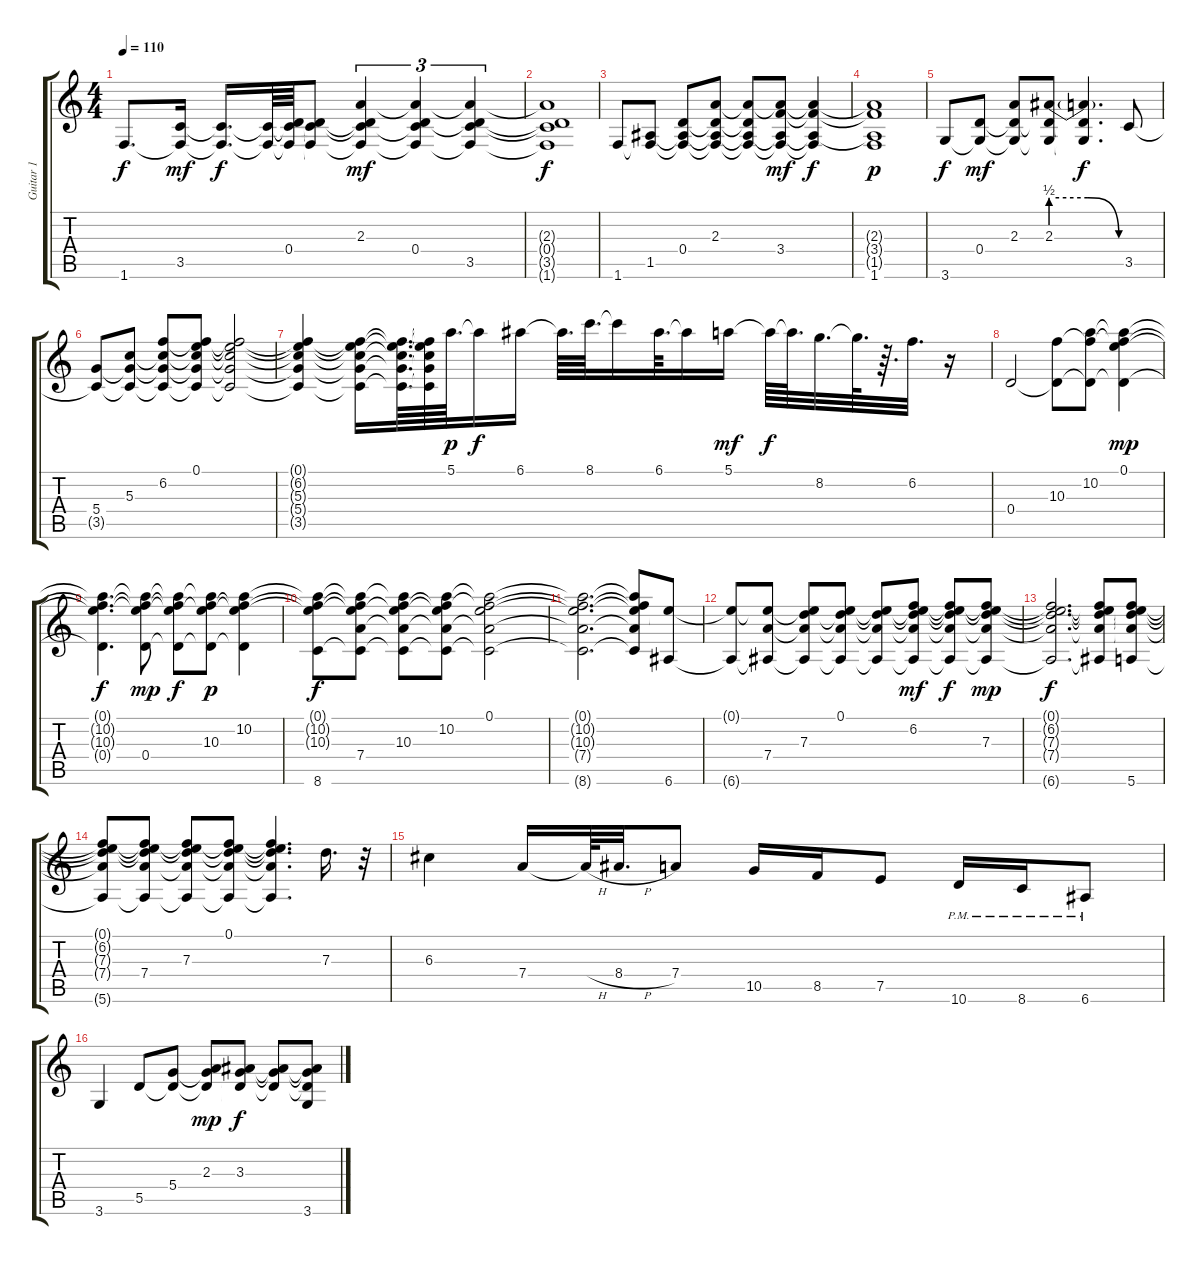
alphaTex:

\track ("Guitar 1" "Guitar 1") {instrument acousticguitarsteel}
\staff {score tabs}
\tuning (E4 B3 G3 D3 A2 E2) {hide}
\ts (4 4)
\tempo 110
\clef g2
\ks c
1.6.8{d dy f} (3.5 1.6{t}).16{dy mf} (3.5{t} 1.6{t}).16{d dy f} (3.5{t} 1.6{t}).64 (0.4 3.5{t} 1.6{t}).64 (0.4{t} 3.5{t} 1.6{t}).8 (2.3 0.4{t} 3.5{t} 1.6{t}).4{tu (3 2) dy mf} (2.3{t} 0.4 3.5{t} 1.6{t}).4{tu (3 2)} (2.3{t} 0.4{t} 3.5 1.6{t}).4{tu (3 2)} |
(2.3{t} 0.4{t} 3.5{t} 1.6{t}).1{dy f} |
1.6.8 (1.5 1.6{t}).8 (0.4 1.5{t} 1.6{t}).8 (2.3 0.4{t} 1.5{t} 1.6{t}).8 (2.3{t} 0.4{t} 1.5{t} 1.6{t}).8 (2.3{t} 3.4 1.5{t} 1.6{t}).8{dy mf} (2.3{t} 3.4{t} 1.5{t} 1.6{t}).4{dy f} |
(2.3{t} 3.4{t} 1.5{t} 1.6).1{dy p} |
3.6.8{dy f} (0.4 3.6{t}).8{dy mf} (2.3 0.4{t} 3.6{t}).8 (2.3{be (custom 0 2 30 2 55 0 60 0)} 0.4{t} 3.6{t}).8 (2.3{t} 0.4{t} 3.6{t}).4{d dy f} 3.5.8 |
(5.4 3.5{t}).8 (5.3 5.4{t} 3.5{t}).8 (6.2 5.3{t} 5.4{t} 3.5{t}).8 (0.1 6.2{t} 5.3{t} 5.4{t} 3.5{t}).8 (0.1{t} 6.2{t} 5.3{t} 5.4{t} 3.5{t}).2 |
(0.1{t} 6.2{t} 5.3{t} 5.4{t} 3.5{t}).4 (0.1{t} 6.2{t} 5.3{t} 5.4{t} 3.5{t}).16 (0.1{t} 6.2{t} 5.3{t} 5.4{t} 3.5{t}).64{d} (0.1{t} 6.2{t} 5.3{t} 5.4{t} 3.5{t}).64 5.1.64{d dy p} 5.1{t}.16{dy f} 6.1.16 6.1{t}.64{d} 8.1.64{d} 8.1{t}.16 6.1.64{d} 6.1{t}.16 5.1.16{dy mf} 5.1{t}.64{dy f} 5.1{t}.64{d} 8.2.32{d} 8.2{t}.64{d} r.64{d} 6.2.32{d} r.16 |
0.4.2 (10.3 0.4{t}).8 (10.2 10.3{t} 0.4{t}).8 (0.1 10.2{t} 10.3{t} 0.4{t}).4{dy mp} |
(0.1{t} 10.2{t} 10.3{t} 0.4{t}).4{d dy f} (0.1{t} 10.2{t} 10.3{t} 0.4).8{dy mp} (0.1{t} 10.2{t} 10.3{t} 0.4{t}).8{dy f} (0.1{t} 10.2{t} 10.3 0.4{t}).8{dy p} (0.1{t} 10.2 10.3{t} 0.4{t}).4 |
(0.1{t} 10.2{t} 10.3{t} 8.6).8{dy f} (0.1{t} 10.2{t} 10.3{t} 7.4 8.6{t}).8 (0.1{t} 10.2{t} 10.3 7.4{t} 8.6{t}).8 (0.1{t} 10.2 10.3{t} 7.4{t} 8.6{t}).8 (0.1 10.2{t} 10.3{t} 7.4{t} 8.6{t}).2 |
(0.1{t} 10.2{t} 10.3{t} 7.4{t} 8.6{t}).2{d} (0.1{t} 10.2{t} 10.3{t} 7.4{t} 8.6{t}).8 (0.1{t} 6.6).8 |
(0.1{t} 6.6{t}).8 (0.1{t} 7.4 6.6{t}).8 (0.1{t} 7.3 7.4{t} 6.6{t}).8 (0.1 7.3{t} 7.4{t} 6.6{t}).8 (0.1{t} 7.3{t} 7.4{t} 6.6{t}).8 (0.1{t} 6.2 7.3{t} 7.4{t} 6.6{t}).8{dy mf} (0.1{t} 6.2{t} 7.3{t} 7.4{t} 6.6{t}).8{dy f} (0.1{t} 6.2{t} 7.3 7.4{t} 6.6{t}).8{dy mp} |
(0.1{t} 6.2{t} 7.3{t} 7.4{t} 6.6{t}).2{d dy f} (0.1{t} 6.2{t} 7.3{t} 7.4{t} 6.6{t}).8 (0.1{t} 6.2{t} 7.3{t} 7.4{t} 5.6).8 |
(0.1{t} 6.2{t} 7.3{t} 7.4{t} 5.6{t}).8 (0.1{t} 6.2{t} 7.3{t} 7.4 5.6{t}).8 (0.1{t} 6.2{t} 7.3 7.4{t} 5.6{t}).8 (0.1 6.2{t} 7.3{t} 7.4{t} 5.6{t}).8 (0.1{t} 6.2{t} 7.3{t} 7.4{t} 5.6{t}).4{d} 7.3.16{d} r.32 |
6.3.4 7.4.16 7.4{h t}.64 8.4{h}.32{d} 7.4.8 10.5.16 8.5.16 7.5.8 10.6{pm}.16 8.6{pm}.16 6.6{pm}.8 |
3.6.4 5.5.8 (5.4 5.5{t}).8 (2.3 5.4{t} 5.5{t}).8{dy mp} (3.3 5.4{t} 5.5{t}).8{dy f} (3.3{t} 5.4{t} 5.5{t}).8 (3.3{t} 5.4{t} 5.5{t} 3.6).8
